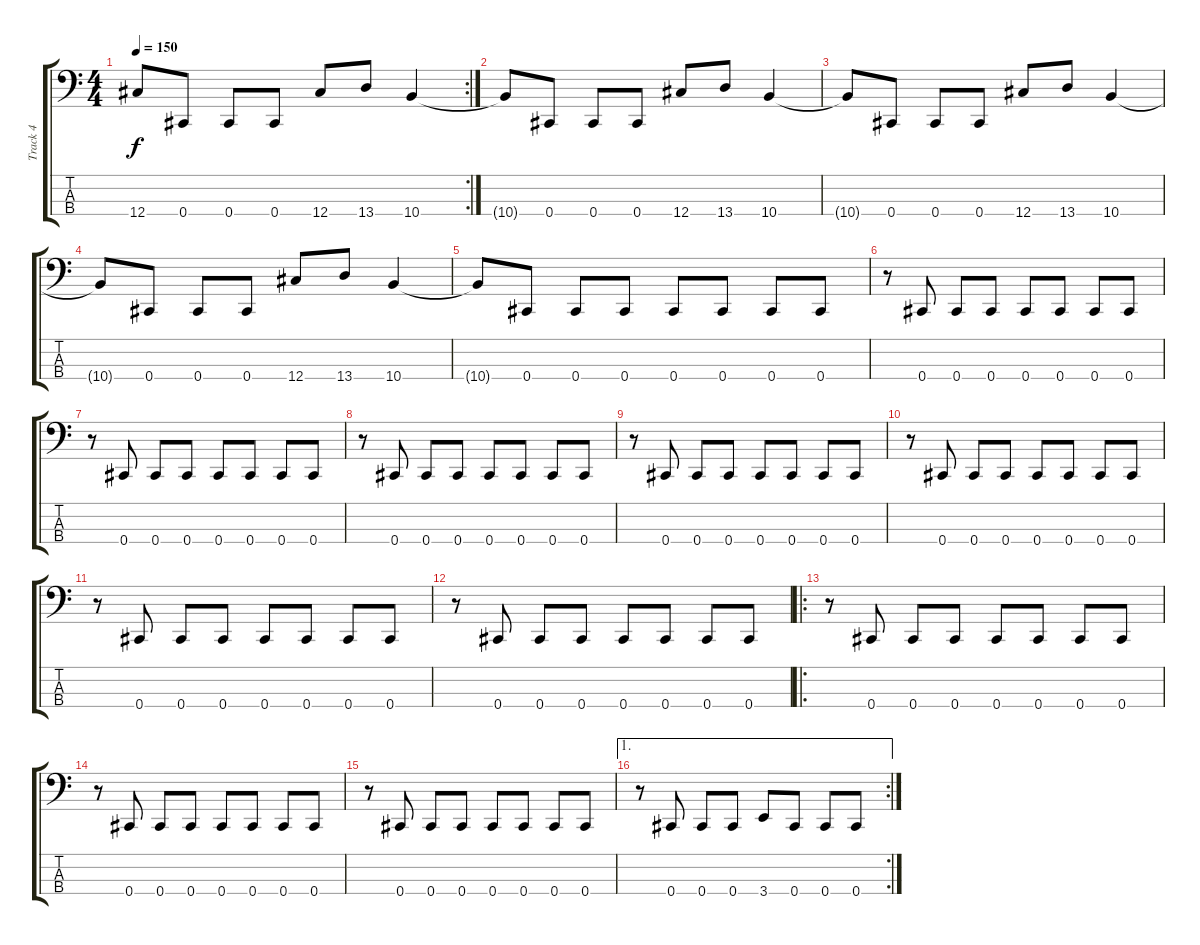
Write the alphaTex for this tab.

\track ("Track 4" "Track 4") {instrument electricbasspick bank 36}
\staff {score tabs}
\tuning (Gb2 Db2 Ab1 Db1) {hide}
\rc 2
\ts (4 4)
\tempo 150
\clef f4
\ks c
12.4{t}.8{dy f} 0.4.8 0.4.8 0.4.8 12.4.8 13.4.8 10.4.4 |
10.4{t}.8 0.4.8 0.4.8 0.4.8 12.4.8 13.4.8 10.4.4 |
10.4{t}.8 0.4.8 0.4.8 0.4.8 12.4.8 13.4.8 10.4.4 |
10.4{t}.8 0.4.8 0.4.8 0.4.8 12.4.8 13.4.8 10.4.4 |
10.4{t}.8 0.4.8 0.4.8 0.4.8 0.4.8 0.4.8 0.4.8 0.4.8 |
r.8 0.4.8 0.4.8 0.4.8 0.4.8 0.4.8 0.4.8 0.4.8 |
r.8 0.4.8 0.4.8 0.4.8 0.4.8 0.4.8 0.4.8 0.4.8 |
r.8 0.4.8 0.4.8 0.4.8 0.4.8 0.4.8 0.4.8 0.4.8 |
r.8 0.4.8 0.4.8 0.4.8 0.4.8 0.4.8 0.4.8 0.4.8 |
r.8 0.4.8 0.4.8 0.4.8 0.4.8 0.4.8 0.4.8 0.4.8 |
r.8 0.4.8 0.4.8 0.4.8 0.4.8 0.4.8 0.4.8 0.4.8 |
r.8 0.4.8 0.4.8 0.4.8 0.4.8 0.4.8 0.4.8 0.4.8 |
\ro
r.8 0.4.8 0.4.8 0.4.8 0.4.8 0.4.8 0.4.8 0.4.8 |
r.8 0.4.8 0.4.8 0.4.8 0.4.8 0.4.8 0.4.8 0.4.8 |
r.8 0.4.8 0.4.8 0.4.8 0.4.8 0.4.8 0.4.8 0.4.8 |
\ae 1
\rc 2
r.8 0.4.8 0.4.8 0.4.8 3.4.8 0.4.8 0.4.8 0.4.8
